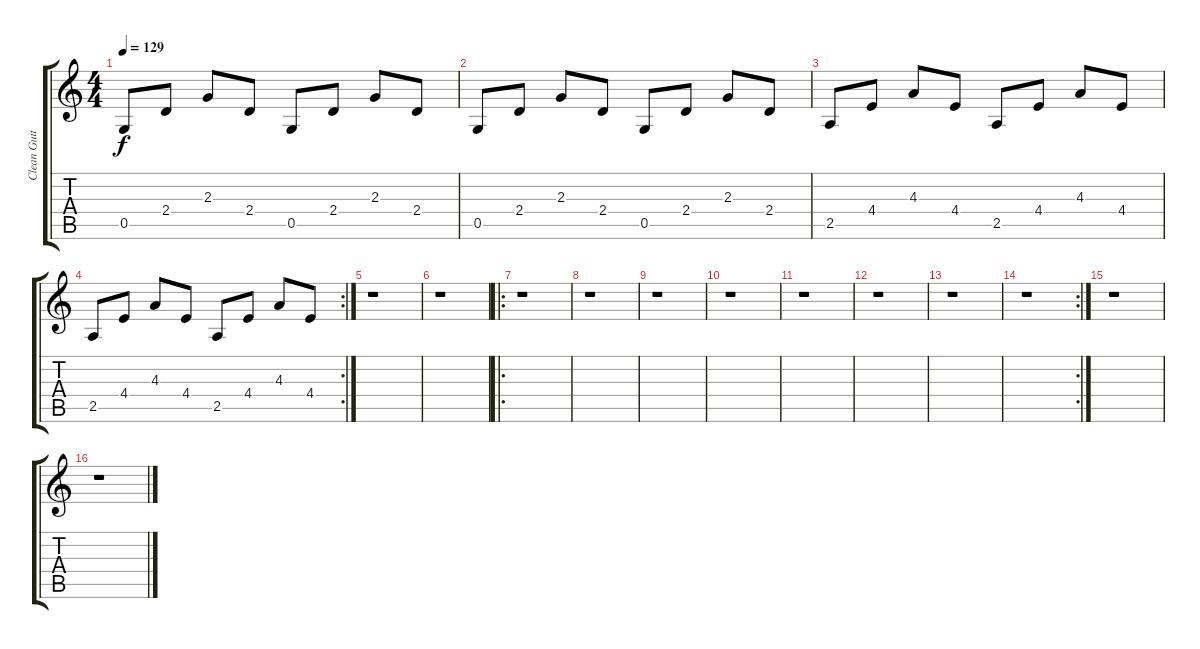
\track ("Clean Guitar 2" "Clean Guit") {instrument acousticguitarsteel}
\staff {score tabs}
\tuning (D4 A3 F3 C3 G2 D2) {hide}
\ts (4 4)
\tempo 129
\clef g2
\ks c
0.5.8{dy f} 2.4.8 2.3.8 2.4.8 0.5.8 2.4.8 2.3.8 2.4.8 |
0.5.8 2.4.8 2.3.8 2.4.8 0.5.8 2.4.8 2.3.8 2.4.8 |
2.5.8 4.4.8 4.3.8 4.4.8 2.5.8 4.4.8 4.3.8 4.4.8 |
\rc 2
2.5.8 4.4.8 4.3.8 4.4.8 2.5.8 4.4.8 4.3.8 4.4.8 |
r.1 |
r.1 |
\ro
r.1 |
r.1 |
r.1 |
r.1 |
r.1 |
r.1 |
r.1 |
\rc 2
r.1 |
r.1 |
r.1
